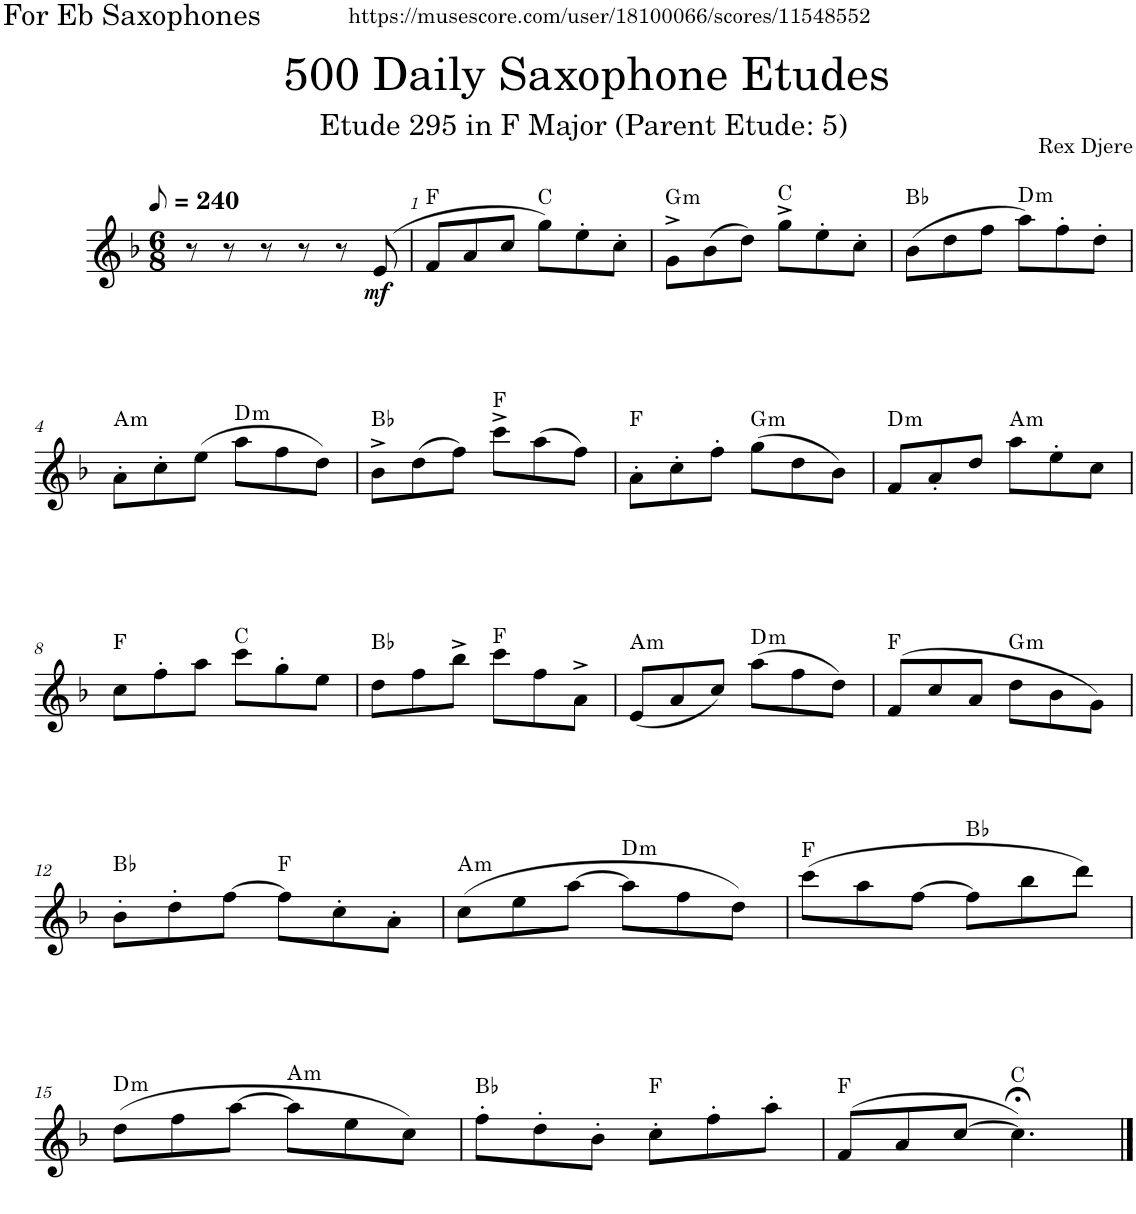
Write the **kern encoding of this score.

**kern	**dynam	**harte
*part1	*part1	*part1
*staff1	*staff1	*
*I"Alto Saxophone	*	*
*I'A. Sax.	*	*
*clefG2	*	*
*Trd5c9	*	*
*k[b-]	*	*
*M6/8	*	*
*MM120	*	*
=	=	=
8r	.	.
8r	.	.
8r	.	.
8r	.	.
8r	.	.
!	!LO:DY:b	!
(8e/	mf	.
=1	=1	=1
8f/L	.	F:maj
8a/	.	.
8cc/J	.	.
8gg\L)	.	C:maj
8ee'\	.	.
8cc'\J	.	.
=2	=2	=2
!	!	!LO:H:kt=m
8g^\L	.	G:min
(8b-\	.	.
8dd\J)	.	.
8gg^\L	.	C:maj
8ee'\	.	.
8cc'\J	.	.
=3	=3	=3
(8b-\L	.	Bb:maj
8dd\	.	.
8ff\J	.	.
!	!	!LO:H:kt=m
8aa\L)	.	D:min
8ff'\	.	.
8dd'\J	.	.
!!LO:LB:g=z
=4	=4	=4
!	!	!LO:H:kt=m
8a'\L	.	A:min
8cc'\	.	.
(8ee\J	.	.
!	!	!LO:H:kt=m
8aa\L	.	D:min
8ff\	.	.
8dd\J)	.	.
=5	=5	=5
8b-^\L	.	Bb:maj
(8dd\	.	.
8ff\J)	.	.
8ccc^\L	.	F:maj
(8aa\	.	.
8ff\J)	.	.
=6	=6	=6
8a'\L	.	F:maj
8cc'\	.	.
8ff'\J	.	.
!	!	!LO:H:kt=m
(8gg\L	.	G:min
8dd\	.	.
8b-\J)	.	.
=7	=7	=7
!	!	!LO:H:kt=m
8f/L	.	D:min
8a'/	.	.
8dd/J	.	.
!	!	!LO:H:kt=m
8aa\L	.	A:min
8ee'\	.	.
8cc\J	.	.
!!LO:LB:g=z
=8	=8	=8
8cc\L	.	F:maj
8ff'\	.	.
8aa\J	.	.
8ccc\L	.	C:maj
8gg'\	.	.
8ee\J	.	.
=9	=9	=9
8dd\L	.	Bb:maj
8ff\	.	.
8bb-^\J	.	.
8ccc\L	.	F:maj
8ff\	.	.
8a^\J	.	.
=10	=10	=10
!	!	!LO:H:kt=m
(8e/L	.	A:min
8a/	.	.
8cc/J)	.	.
!	!	!LO:H:kt=m
(8aa\L	.	D:min
8ff\	.	.
8dd\J)	.	.
=11	=11	=11
(8f/L	.	F:maj
8cc/	.	.
8a/J	.	.
!	!	!LO:H:kt=m
8dd\L	.	G:min
8b-\	.	.
8g\J)	.	.
!!LO:LB:g=z
=12	=12	=12
8b-'\L	.	Bb:maj
8dd'\	.	.
[8ff\J	.	.
8ff\L]	.	F:maj
8cc'\	.	.
8a'\J	.	.
=13	=13	=13
!	!	!LO:H:kt=m
(8cc\L	.	A:min
8ee\	.	.
[8aa\J	.	.
!	!	!LO:H:kt=m
8aa\L]	.	D:min
8ff\	.	.
8dd\J)	.	.
=14	=14	=14
(8ccc\L	.	F:maj
8aa\	.	.
[8ff\J	.	.
8ff\L]	.	Bb:maj
8bb-\	.	.
8ddd\J)	.	.
!!LO:LB:g=z
=15	=15	=15
!	!	!LO:H:kt=m
(8dd\L	.	D:min
8ff\	.	.
[8aa\J	.	.
!	!	!LO:H:kt=m
8aa\L]	.	A:min
8ee\	.	.
8cc\J)	.	.
=16	=16	=16
8ff'\L	.	Bb:maj
8dd'\	.	.
8b-'\J	.	.
8cc'\L	.	F:maj
8ff'\	.	.
8aa'\J	.	.
=17	=17	=17
(8f/L	.	F:maj
8a/	.	.
[8cc/J	.	.
4.cc;<\])	.	C:maj
==	==	==
*-	*-	*-
